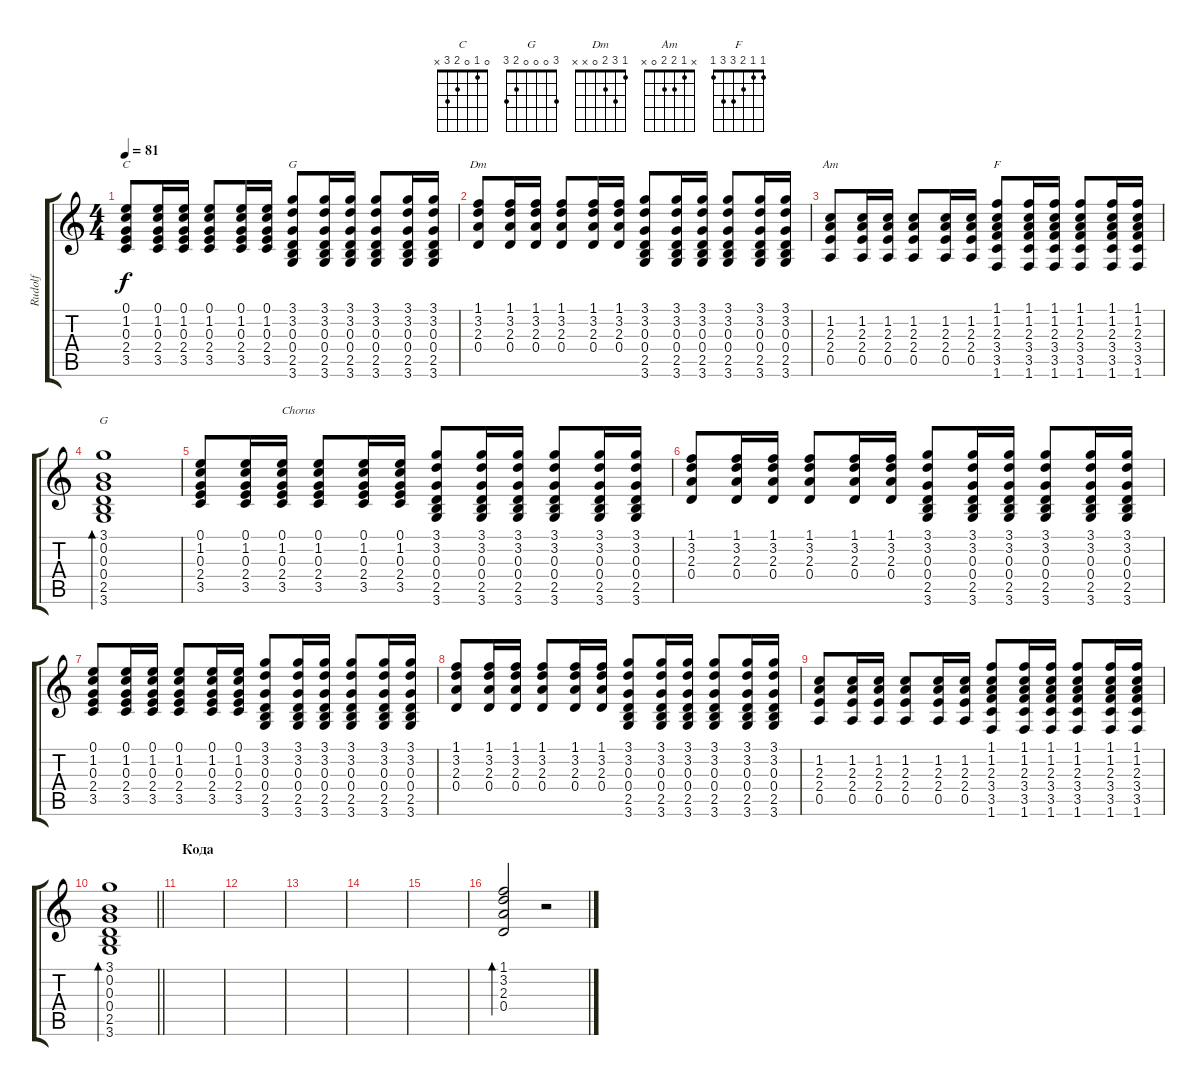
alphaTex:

\track ("Rudolf" "Rudolf") {instrument acousticguitarsteel}
\staff {score tabs}
\tuning (E4 B3 G3 D3 A2 E2) {hide}
\chord ("C" 0 1 0 2 3 x)
\chord ("G" 3 3 0 0 2 3)
\chord ("Dm" 1 3 2 0 x x)
\chord ("Am" x 1 2 2 0 x)
\chord ("F" 1 1 2 3 3 1)
\chord ("G" 3 0 0 0 2 3)
\ts (4 4)
\tempo 81
\clef g2
\ks c
(0.1 1.2 0.3 2.4 3.5).8{ch "C" dy f} (0.1 1.2 0.3 2.4 3.5).16 (0.1 1.2 0.3 2.4 3.5).16 (0.1 1.2 0.3 2.4 3.5).8 (0.1 1.2 0.3 2.4 3.5).16 (0.1 1.2 0.3 2.4 3.5).16 (3.1 3.2 0.3 0.4 2.5 3.6).8{ch "G"} (3.1 3.2 0.3 0.4 2.5 3.6).16 (3.1 3.2 0.3 0.4 2.5 3.6).16 (3.1 3.2 0.3 0.4 2.5 3.6).8 (3.1 3.2 0.3 0.4 2.5 3.6).16 (3.1 3.2 0.3 0.4 2.5 3.6).16 |
(1.1 3.2 2.3 0.4).8{ch "Dm"} (1.1 3.2 2.3 0.4).16 (1.1 3.2 2.3 0.4).16 (1.1 3.2 2.3 0.4).8 (1.1 3.2 2.3 0.4).16 (1.1 3.2 2.3 0.4).16 (3.1 3.2 0.3 0.4 2.5 3.6).8 (3.1 3.2 0.3 0.4 2.5 3.6).16 (3.1 3.2 0.3 0.4 2.5 3.6).16 (3.1 3.2 0.3 0.4 2.5 3.6).8 (3.1 3.2 0.3 0.4 2.5 3.6).16 (3.1 3.2 0.3 0.4 2.5 3.6).16 |
(1.2 2.3 2.4 0.5).8{ch "Am"} (1.2 2.3 2.4 0.5).16 (1.2 2.3 2.4 0.5).16 (1.2 2.3 2.4 0.5).8 (1.2 2.3 2.4 0.5).16 (1.2 2.3 2.4 0.5).16 (1.1 1.2 2.3 3.4 3.5 1.6).8{ch "F"} (1.1 1.2 2.3 3.4 3.5 1.6).16 (1.1 1.2 2.3 3.4 3.5 1.6).16 (1.1 1.2 2.3 3.4 3.5 1.6).8 (1.1 1.2 2.3 3.4 3.5 1.6).16 (1.1 1.2 2.3 3.4 3.5 1.6).16 |
(3.1 0.2 0.3 0.4 2.5 3.6).1{bd 120 ch "G"} |
(0.1 1.2 0.3 2.4 3.5).8 (0.1 1.2 0.3 2.4 3.5).16 (0.1 1.2 0.3 2.4 3.5).16{txt "Chorus"} (0.1 1.2 0.3 2.4 3.5).8 (0.1 1.2 0.3 2.4 3.5).16 (0.1 1.2 0.3 2.4 3.5).16 (3.1 3.2 0.3 0.4 2.5 3.6).8 (3.1 3.2 0.3 0.4 2.5 3.6).16 (3.1 3.2 0.3 0.4 2.5 3.6).16 (3.1 3.2 0.3 0.4 2.5 3.6).8 (3.1 3.2 0.3 0.4 2.5 3.6).16 (3.1 3.2 0.3 0.4 2.5 3.6).16 |
(1.1 3.2 2.3 0.4).8 (1.1 3.2 2.3 0.4).16 (1.1 3.2 2.3 0.4).16 (1.1 3.2 2.3 0.4).8 (1.1 3.2 2.3 0.4).16 (1.1 3.2 2.3 0.4).16 (3.1 3.2 0.3 0.4 2.5 3.6).8 (3.1 3.2 0.3 0.4 2.5 3.6).16 (3.1 3.2 0.3 0.4 2.5 3.6).16 (3.1 3.2 0.3 0.4 2.5 3.6).8 (3.1 3.2 0.3 0.4 2.5 3.6).16 (3.1 3.2 0.3 0.4 2.5 3.6).16 |
(0.1 1.2 0.3 2.4 3.5).8 (0.1 1.2 0.3 2.4 3.5).16 (0.1 1.2 0.3 2.4 3.5).16 (0.1 1.2 0.3 2.4 3.5).8 (0.1 1.2 0.3 2.4 3.5).16 (0.1 1.2 0.3 2.4 3.5).16 (3.1 3.2 0.3 0.4 2.5 3.6).8 (3.1 3.2 0.3 0.4 2.5 3.6).16 (3.1 3.2 0.3 0.4 2.5 3.6).16 (3.1 3.2 0.3 0.4 2.5 3.6).8 (3.1 3.2 0.3 0.4 2.5 3.6).16 (3.1 3.2 0.3 0.4 2.5 3.6).16 |
(1.1 3.2 2.3 0.4).8 (1.1 3.2 2.3 0.4).16 (1.1 3.2 2.3 0.4).16 (1.1 3.2 2.3 0.4).8 (1.1 3.2 2.3 0.4).16 (1.1 3.2 2.3 0.4).16 (3.1 3.2 0.3 0.4 2.5 3.6).8 (3.1 3.2 0.3 0.4 2.5 3.6).16 (3.1 3.2 0.3 0.4 2.5 3.6).16 (3.1 3.2 0.3 0.4 2.5 3.6).8 (3.1 3.2 0.3 0.4 2.5 3.6).16 (3.1 3.2 0.3 0.4 2.5 3.6).16 |
(1.2 2.3 2.4 0.5).8 (1.2 2.3 2.4 0.5).16 (1.2 2.3 2.4 0.5).16 (1.2 2.3 2.4 0.5).8 (1.2 2.3 2.4 0.5).16 (1.2 2.3 2.4 0.5).16 (1.1 1.2 2.3 3.4 3.5 1.6).8 (1.1 1.2 2.3 3.4 3.5 1.6).16 (1.1 1.2 2.3 3.4 3.5 1.6).16 (1.1 1.2 2.3 3.4 3.5 1.6).8 (1.1 1.2 2.3 3.4 3.5 1.6).16 (1.1 1.2 2.3 3.4 3.5 1.6).16 |
\barLineRight lightlight
(3.1 0.2 0.3 0.4 2.5 3.6).1{bd 120} |
\section ("" "Кода")
|
|
|
|
|
(1.1 3.2 2.3 0.4).2{bd 480} r.2
